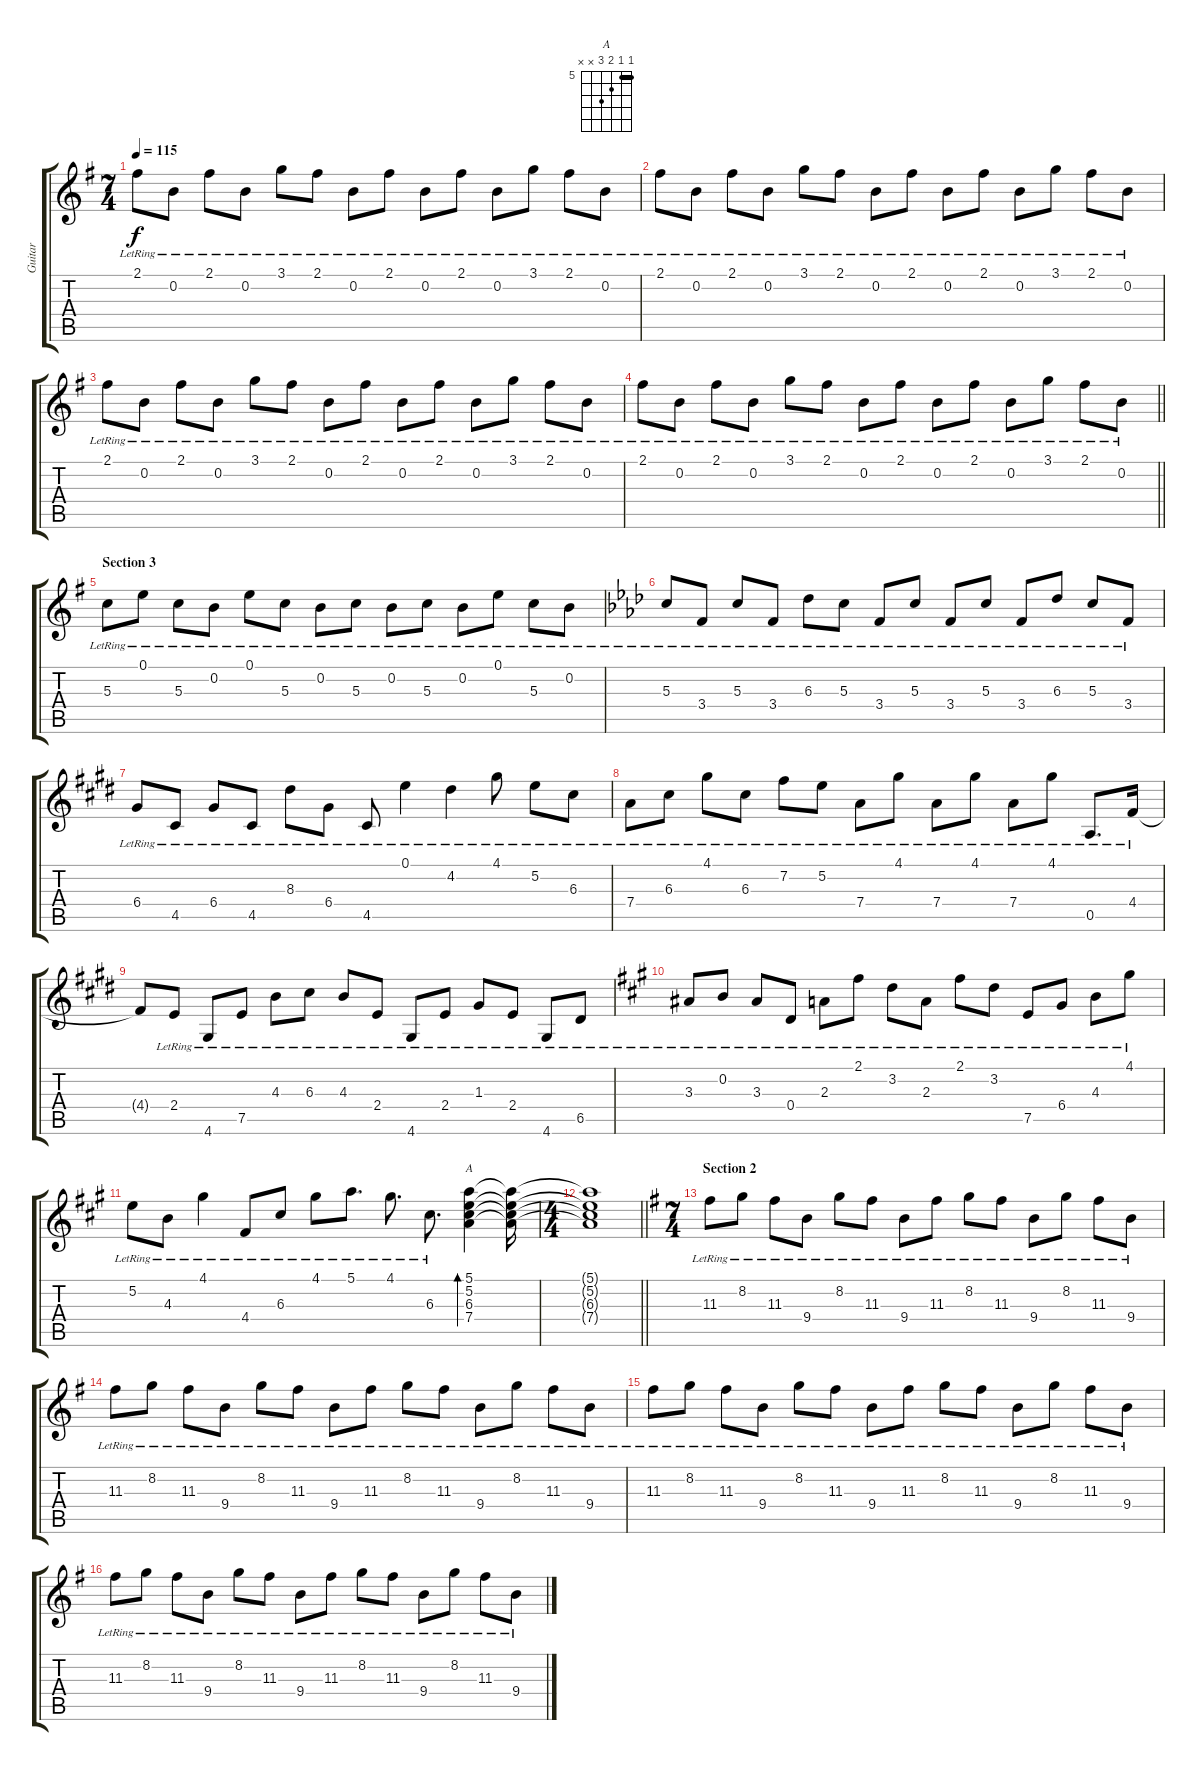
\track ("Guitar" "Guitar") {instrument acousticguitarsteel}
\staff {score tabs}
\tuning (E4 B3 G3 D3 A2 E2) {hide}
\chord ("A" 5 5 6 7 x x) {firstfret 5 barre 5}
\ts (7 4)
\tempo 115
\clef g2
\ks g
2.1{lr}.8{dy f} 0.2{lr}.8 2.1{lr}.8 0.2{lr}.8 3.1{lr}.8 2.1{lr}.8 0.2{lr}.8 2.1{lr}.8 0.2{lr}.8 2.1{lr}.8 0.2{lr}.8 3.1{lr}.8 2.1{lr}.8 0.2{lr}.8 |
2.1{lr}.8 0.2{lr}.8 2.1{lr}.8 0.2{lr}.8 3.1{lr}.8 2.1{lr}.8 0.2{lr}.8 2.1{lr}.8 0.2{lr}.8 2.1{lr}.8 0.2{lr}.8 3.1{lr}.8 2.1{lr}.8 0.2{lr}.8 |
2.1{lr}.8 0.2{lr}.8 2.1{lr}.8 0.2{lr}.8 3.1{lr}.8 2.1{lr}.8 0.2{lr}.8 2.1{lr}.8 0.2{lr}.8 2.1{lr}.8 0.2{lr}.8 3.1{lr}.8 2.1{lr}.8 0.2{lr}.8 |
\barLineRight lightlight
2.1{lr}.8 0.2{lr}.8 2.1{lr}.8 0.2{lr}.8 3.1{lr}.8 2.1{lr}.8 0.2{lr}.8 2.1{lr}.8 0.2{lr}.8 2.1{lr}.8 0.2{lr}.8 3.1{lr}.8 2.1{lr}.8 0.2{lr}.8 |
\section ("" "Section 3")
5.3{lr}.8 0.1{lr}.8 5.3{lr}.8 0.2{lr}.8 0.1{lr}.8 5.3{lr}.8 0.2{lr}.8 5.3{lr}.8 0.2{lr}.8 5.3{lr}.8 0.2{lr}.8 0.1{lr}.8 5.3{lr}.8 0.2{lr}.8 |
\ks ab
5.3{lr}.8 3.4{lr}.8 5.3{lr}.8 3.4{lr}.8 6.3{lr}.8 5.3{lr}.8 3.4{lr}.8 5.3{lr}.8 3.4{lr}.8 5.3{lr}.8 3.4{lr}.8 6.3{lr}.8 5.3{lr}.8 3.4{lr}.8 |
\ks e
6.4{lr}.8 4.5{lr}.8 6.4{lr}.8 4.5{lr}.8 8.3{lr}.8 6.4{lr}.8 4.5{lr}.8 0.1{lr}.4 4.2{lr}.4 4.1{lr}.8 5.2{lr}.8 6.3{lr}.8 |
7.4{lr}.8 6.3{lr}.8 4.1{lr}.8 6.3{lr}.8 7.2{lr}.8 5.2{lr}.8 7.4{lr}.8 4.1{lr}.8 7.4{lr}.8 4.1{lr}.8 7.4{lr}.8 4.1{lr}.8 0.5{lr}.8{d} 4.4{lr}.16 |
4.4{t}.8 2.4{lr}.8 4.6{lr}.8 7.5{lr}.8 4.3{lr}.8 6.3{lr}.8 4.3{lr}.8 2.4{lr}.8 4.6{lr}.8 2.4{lr}.8 1.3{lr}.8 2.4{lr}.8 4.6{lr}.8 6.5{lr}.8 |
\ks a
3.3{lr}.8 0.2{lr}.8 3.3{lr}.8 0.4{lr}.8 2.3{lr}.8 2.1{lr}.8 3.2{lr}.8 2.3{lr}.8 2.1{lr}.8 3.2{lr}.8 7.5{lr}.8 6.4{lr}.8 4.3{lr}.8 4.1{lr}.8 |
5.2{lr}.8 4.3{lr}.8 4.1{lr}.4 4.4{lr}.8 6.3{lr}.8 4.1{lr}.8 5.1{lr}.8{d} 4.1{lr}.8{d} 6.3{lr}.8{d} (5.1 5.2 6.3 7.4).4{bd 480 ch "A"} (5.1{t} 5.2{t} 6.3{t} 7.4{t}).16 |
\ts (4 4)
\barLineRight lightlight
(5.1{t} 5.2{t} 6.3{t} 7.4{t}).1 |
\ts (7 4)
\section ("" "Section 2")
\ks g
11.3{lr}.8 8.2{lr}.8 11.3{lr}.8 9.4{lr}.8 8.2{lr}.8 11.3{lr}.8 9.4{lr}.8 11.3{lr}.8 8.2{lr}.8 11.3{lr}.8 9.4{lr}.8 8.2{lr}.8 11.3{lr}.8 9.4{lr}.8 |
11.3{lr}.8 8.2{lr}.8 11.3{lr}.8 9.4{lr}.8 8.2{lr}.8 11.3{lr}.8 9.4{lr}.8 11.3{lr}.8 8.2{lr}.8 11.3{lr}.8 9.4{lr}.8 8.2{lr}.8 11.3{lr}.8 9.4{lr}.8 |
11.3{lr}.8 8.2{lr}.8 11.3{lr}.8 9.4{lr}.8 8.2{lr}.8 11.3{lr}.8 9.4{lr}.8 11.3{lr}.8 8.2{lr}.8 11.3{lr}.8 9.4{lr}.8 8.2{lr}.8 11.3{lr}.8 9.4{lr}.8 |
11.3{lr}.8 8.2{lr}.8 11.3{lr}.8 9.4{lr}.8 8.2{lr}.8 11.3{lr}.8 9.4{lr}.8 11.3{lr}.8 8.2{lr}.8 11.3{lr}.8 9.4{lr}.8 8.2{lr}.8 11.3{lr}.8 9.4{lr}.8
